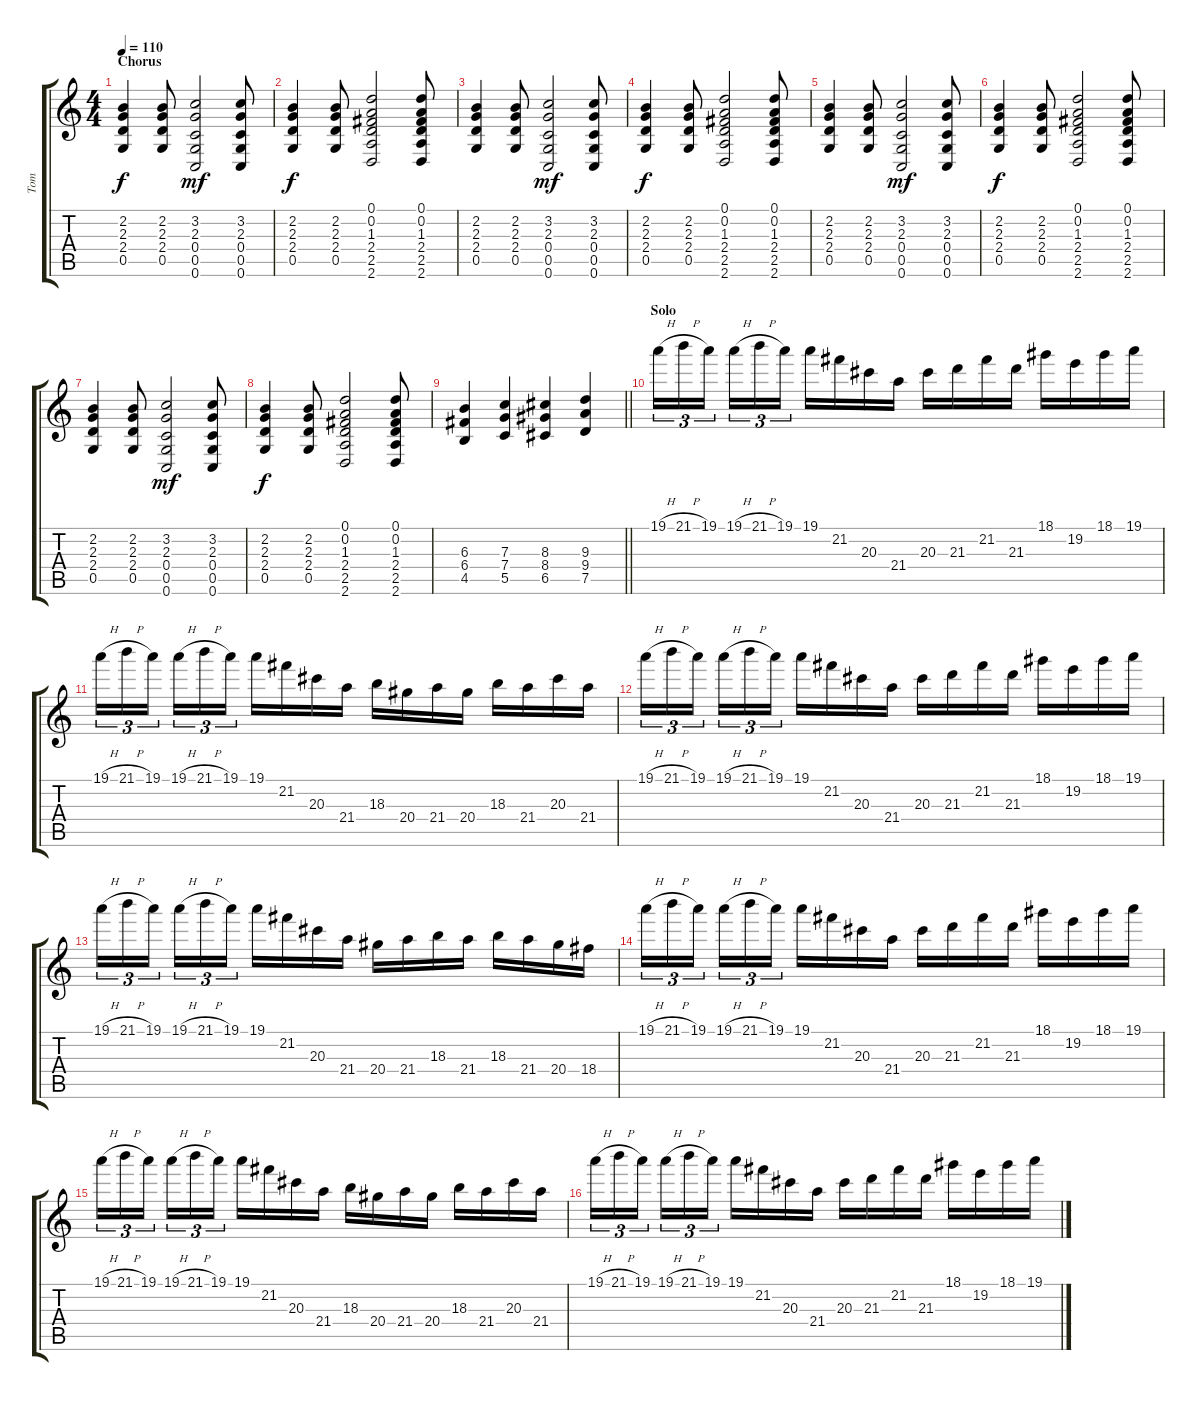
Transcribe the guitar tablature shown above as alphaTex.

\track ("Tom" "Tom") {instrument distortionguitar}
\staff {score tabs}
\tuning (D4 A3 F3 C3 G2 C2) {hide}
\ts (4 4)
\section ("" "Chorus")
\tempo 110
\clef g2
\ks c
(2.2 2.3 2.4 0.5).4{dy f} (2.2 2.3 2.4 0.5).8 (3.2 2.3 0.4 0.5 0.6).2{dy mf} (3.2 2.3 0.4 0.5 0.6).8 |
(2.2 2.3 2.4 0.5).4{dy f} (2.2 2.3 2.4 0.5).8 (0.1 0.2 1.3 2.4 2.5 2.6).2 (0.1 0.2 1.3 2.4 2.5 2.6).8 |
(2.2 2.3 2.4 0.5).4 (2.2 2.3 2.4 0.5).8 (3.2 2.3 0.4 0.5 0.6).2{dy mf} (3.2 2.3 0.4 0.5 0.6).8 |
(2.2 2.3 2.4 0.5).4{dy f} (2.2 2.3 2.4 0.5).8 (0.1 0.2 1.3 2.4 2.5 2.6).2 (0.1 0.2 1.3 2.4 2.5 2.6).8 |
(2.2 2.3 2.4 0.5).4 (2.2 2.3 2.4 0.5).8 (3.2 2.3 0.4 0.5 0.6).2{dy mf} (3.2 2.3 0.4 0.5 0.6).8 |
(2.2 2.3 2.4 0.5).4{dy f} (2.2 2.3 2.4 0.5).8 (0.1 0.2 1.3 2.4 2.5 2.6).2 (0.1 0.2 1.3 2.4 2.5 2.6).8 |
(2.2 2.3 2.4 0.5).4 (2.2 2.3 2.4 0.5).8 (3.2 2.3 0.4 0.5 0.6).2{dy mf} (3.2 2.3 0.4 0.5 0.6).8 |
(2.2 2.3 2.4 0.5).4{dy f} (2.2 2.3 2.4 0.5).8 (0.1 0.2 1.3 2.4 2.5 2.6).2 (0.1 0.2 1.3 2.4 2.5 2.6).8 |
\barLineRight lightlight
(6.3 6.4 4.5).4 (7.3 7.4 5.5).4 (8.3 8.4 6.5).4 (9.3 9.4 7.5).4 |
\section ("" "Solo")
19.1{h}.16{tu (3 2)} 21.1{h}.16{tu (3 2)} 19.1.16{tu (3 2) beam splitsecondary} 19.1{h}.16{tu (3 2)} 21.1{h}.16{tu (3 2)} 19.1.16{tu (3 2)} 19.1.16 21.2.16 20.3.16 21.4.16 20.3.16 21.3.16 21.2.16 21.3.16 18.1.16 19.2.16 18.1.16 19.1.16 |
19.1{h}.16{tu (3 2)} 21.1{h}.16{tu (3 2)} 19.1.16{tu (3 2) beam splitsecondary} 19.1{h}.16{tu (3 2)} 21.1{h}.16{tu (3 2)} 19.1.16{tu (3 2)} 19.1.16 21.2.16 20.3.16 21.4.16 18.3.16 20.4.16 21.4.16 20.4.16 18.3.16 21.4.16 20.3.16 21.4.16 |
19.1{h}.16{tu (3 2)} 21.1{h}.16{tu (3 2)} 19.1.16{tu (3 2) beam splitsecondary} 19.1{h}.16{tu (3 2)} 21.1{h}.16{tu (3 2)} 19.1.16{tu (3 2)} 19.1.16 21.2.16 20.3.16 21.4.16 20.3.16 21.3.16 21.2.16 21.3.16 18.1.16 19.2.16 18.1.16 19.1.16 |
19.1{h}.16{tu (3 2)} 21.1{h}.16{tu (3 2)} 19.1.16{tu (3 2) beam splitsecondary} 19.1{h}.16{tu (3 2)} 21.1{h}.16{tu (3 2)} 19.1.16{tu (3 2)} 19.1.16 21.2.16 20.3.16 21.4.16 20.4.16 21.4.16 18.3.16 21.4.16 18.3.16 21.4.16 20.4.16 18.4.16 |
19.1{h}.16{tu (3 2)} 21.1{h}.16{tu (3 2)} 19.1.16{tu (3 2) beam splitsecondary} 19.1{h}.16{tu (3 2)} 21.1{h}.16{tu (3 2)} 19.1.16{tu (3 2)} 19.1.16 21.2.16 20.3.16 21.4.16 20.3.16 21.3.16 21.2.16 21.3.16 18.1.16 19.2.16 18.1.16 19.1.16 |
19.1{h}.16{tu (3 2)} 21.1{h}.16{tu (3 2)} 19.1.16{tu (3 2) beam splitsecondary} 19.1{h}.16{tu (3 2)} 21.1{h}.16{tu (3 2)} 19.1.16{tu (3 2)} 19.1.16 21.2.16 20.3.16 21.4.16 18.3.16 20.4.16 21.4.16 20.4.16 18.3.16 21.4.16 20.3.16 21.4.16 |
19.1{h}.16{tu (3 2)} 21.1{h}.16{tu (3 2)} 19.1.16{tu (3 2) beam splitsecondary} 19.1{h}.16{tu (3 2)} 21.1{h}.16{tu (3 2)} 19.1.16{tu (3 2)} 19.1.16 21.2.16 20.3.16 21.4.16 20.3.16 21.3.16 21.2.16 21.3.16 18.1.16 19.2.16 18.1.16 19.1.16
